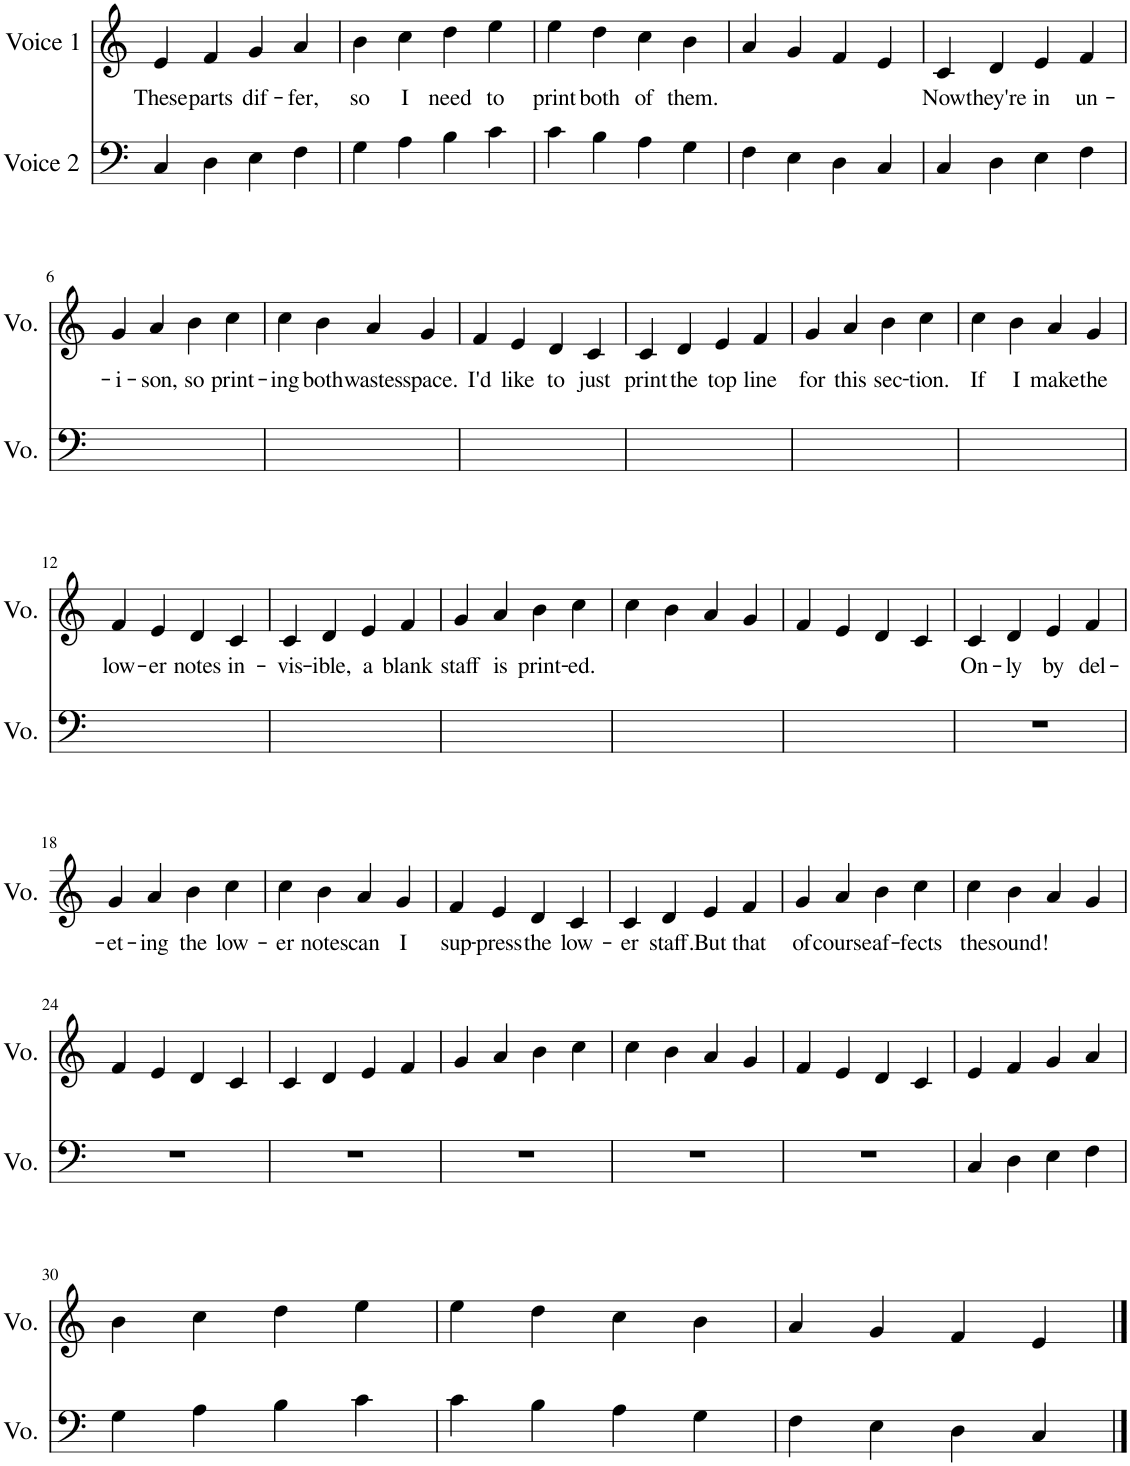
**kern	**kern	**text
*part2	*part1	*part1
*staff2	*staff1	*staff1
*I"Voice 2	*I"Voice 1	*
*I'Vo.	*I'Vo.	*
*clefF4	*clefG2	*
*k[]	*k[]	*
=1	=1	=1
!	!	!LO:LY:b
4C/	4e/	These
!	!	!LO:LY:b
4D\	4f/	parts
!	!	!LO:LY:b
4E\	4g/	dif-
!	!	!LO:LY:b
4F\	4a/	-fer,
=2	=2	=2
!	!	!LO:LY:b
4G\	4b\	so
!	!	!LO:LY:b
4A\	4cc\	I
!	!	!LO:LY:b
4B\	4dd\	need
!	!	!LO:LY:b
4c\	4ee\	to
=3	=3	=3
!	!	!LO:LY:b
4c\	4ee\	print
!	!	!LO:LY:b
4B\	4dd\	both
!	!	!LO:LY:b
4A\	4cc\	of
!	!	!LO:LY:b
4G\	4b\	them.
=4	=4	=4
4F\	4a/	.
4E\	4g/	.
4D\	4f/	.
4C/	4e/	.
=5	=5	=5
!	!	!LO:LY:b
4C/	4c/	Now
!	!	!LO:LY:b
4D\	4d/	they're
!	!	!LO:LY:b
4E\	4e/	in
!	!	!LO:LY:b
4F\	4f/	un-
!!LO:LB:g=z
=6	=6	=6
!	!	!LO:LY:b
4G	4g/	-i-
!	!	!LO:LY:b
4A	4a/	-son,
!	!	!LO:LY:b
4B	4b\	so
!	!	!LO:LY:b
4c	4cc\	print-
=7	=7	=7
!	!	!LO:LY:b
4c	4cc\	-ing
!	!	!LO:LY:b
4B	4b\	both
!	!	!LO:LY:b
4A	4a/	wastes
!	!	!LO:LY:b
4G	4g/	space.
=8	=8	=8
!	!	!LO:LY:b
4F	4f/	I'd
!	!	!LO:LY:b
4E	4e/	like
!	!	!LO:LY:b
4D	4d/	to
!	!	!LO:LY:b
4C	4c/	just
=9	=9	=9
!	!	!LO:LY:b
4C	4c/	print
!	!	!LO:LY:b
4D	4d/	the
!	!	!LO:LY:b
4E	4e/	top
!	!	!LO:LY:b
4F	4f/	line
=10	=10	=10
!	!	!LO:LY:b
4G	4g/	for
!	!	!LO:LY:b
4A	4a/	this
!	!	!LO:LY:b
4B	4b\	sec-
!	!	!LO:LY:b
4c	4cc\	-tion.
=11	=11	=11
!	!	!LO:LY:b
4c	4cc\	If
!	!	!LO:LY:b
4B	4b\	I
!	!	!LO:LY:b
4A	4a/	make
!	!	!LO:LY:b
4G	4g/	the
!!LO:LB:g=z
=12	=12	=12
!	!	!LO:LY:b
4F	4f/	low-
!	!	!LO:LY:b
4E	4e/	-er
!	!	!LO:LY:b
4D	4d/	notes
!	!	!LO:LY:b
4C	4c/	in-
=13	=13	=13
!	!	!LO:LY:b
4C	4c/	-vis-
!	!	!LO:LY:b
4D	4d/	-ible,
!	!	!LO:LY:b
4E	4e/	a
!	!	!LO:LY:b
4F	4f/	blank
=14	=14	=14
!	!	!LO:LY:b
4G	4g/	staff
!	!	!LO:LY:b
4A	4a/	is
!	!	!LO:LY:b
4B	4b\	print-
!	!	!LO:LY:b
4c	4cc\	-ed.
=15	=15	=15
1ryy	4cc\	.
.	4b\	.
.	4a/	.
.	4g/	.
=16	=16	=16
1ryy	4f/	.
.	4e/	.
.	4d/	.
.	4c/	.
=17	=17	=17
!	!	!LO:LY:b
1r	4c/	On-
!	!	!LO:LY:b
.	4d/	-ly
!	!	!LO:LY:b
.	4e/	by
!	!	!LO:LY:b
.	4f/	del-
!!LO:LB:g=z
=18	=18	=18
!	!	!LO:LY:b
1r	4g/	-et-
!	!	!LO:LY:b
.	4a/	-ing
!	!	!LO:LY:b
.	4b\	the
!	!	!LO:LY:b
.	4cc\	low-
=19	=19	=19
!	!	!LO:LY:b
1r	4cc\	-er
!	!	!LO:LY:b
.	4b\	notes
!	!	!LO:LY:b
.	4a/	can
!	!	!LO:LY:b
.	4g/	I
=20	=20	=20
!	!	!LO:LY:b
1r	4f/	sup-
!	!	!LO:LY:b
.	4e/	-press
!	!	!LO:LY:b
.	4d/	the
!	!	!LO:LY:b
.	4c/	low-
=21	=21	=21
!	!	!LO:LY:b
1r	4c/	-er
!	!	!LO:LY:b
.	4d/	staff.
!	!	!LO:LY:b
.	4e/	But
!	!	!LO:LY:b
.	4f/	that
=22	=22	=22
!	!	!LO:LY:b
1r	4g/	of
!	!	!LO:LY:b
.	4a/	course
!	!	!LO:LY:b
.	4b\	af-
!	!	!LO:LY:b
.	4cc\	-fects
=23	=23	=23
!	!	!LO:LY:b
1r	4cc\	the
!	!	!LO:LY:b
.	4b\	sound!
.	4a/	.
.	4g/	.
!!LO:LB:g=z
=24	=24	=24
1r	4f/	.
.	4e/	.
.	4d/	.
.	4c/	.
=25	=25	=25
1r	4c/	.
.	4d/	.
.	4e/	.
.	4f/	.
=26	=26	=26
1r	4g/	.
.	4a/	.
.	4b\	.
.	4cc\	.
=27	=27	=27
1r	4cc\	.
.	4b\	.
.	4a/	.
.	4g/	.
=28	=28	=28
1r	4f/	.
.	4e/	.
.	4d/	.
.	4c/	.
=29	=29	=29
4C/	4e/	.
4D\	4f/	.
4E\	4g/	.
4F\	4a/	.
!!LO:LB:g=z
=30	=30	=30
4G\	4b\	.
4A\	4cc\	.
4B\	4dd\	.
4c\	4ee\	.
=31	=31	=31
4c\	4ee\	.
4B\	4dd\	.
4A\	4cc\	.
4G\	4b\	.
=32	=32	=32
4F\	4a/	.
4E\	4g/	.
4D\	4f/	.
4C/	4e/	.
==	==	==
*-	*-	*-
